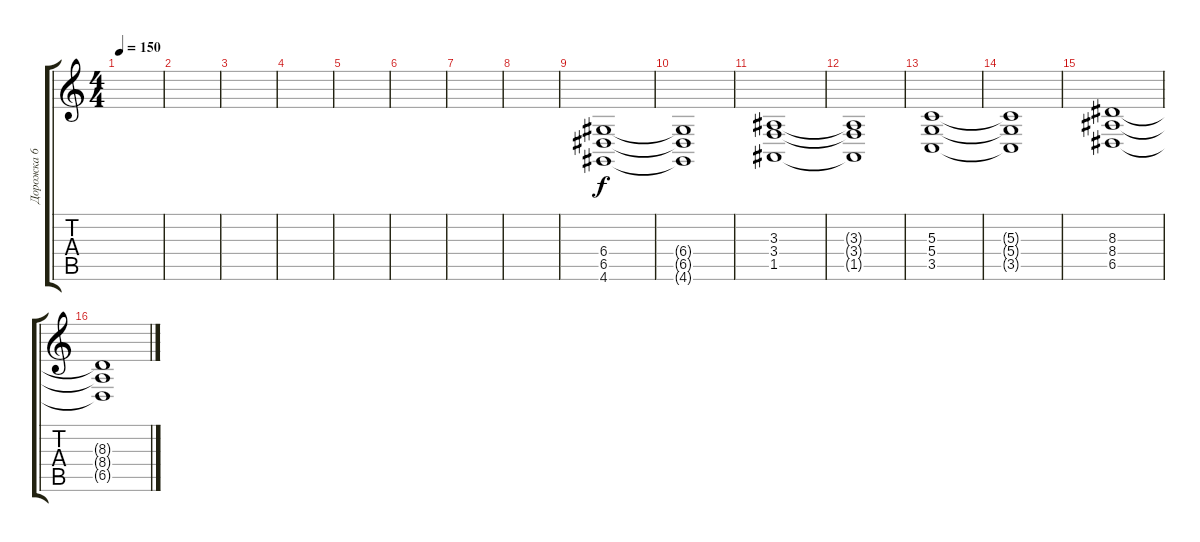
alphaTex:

\track ("Дорожка 6" "Дорожка 6") {instrument acousticgrandpiano}
\staff {score tabs}
\tuning (E4 B3 G3 D3 A2 E2) {hide}
\ts (4 4)
\tempo 150
\clef g2
\ks c
|
|
|
|
|
|
|
|
(6.4 6.5 4.6).1 |
(6.4{t} 6.5{t} 4.6{t}).1 |
(3.3 3.4 1.5).1 |
(3.3{t} 3.4{t} 1.5{t}).1 |
(5.3 5.4 3.5).1 |
(5.3{t} 5.4{t} 3.5{t}).1 |
(8.3 8.4 6.5).1 |
(8.3{t} 8.4{t} 6.5{t}).1
